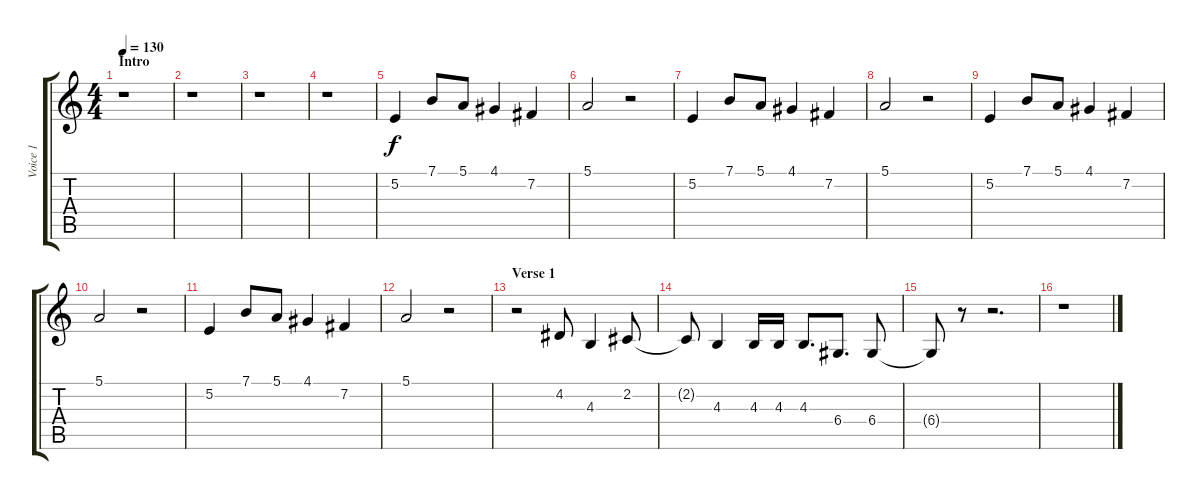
\track ("Voice 1" "Voice 1") {instrument oboe}
\staff {score tabs}
\tuning (E4 B3 G3 D3 A2 E2) {hide}
\ts (4 4)
\section ("" "Intro")
\tempo 130
\clef g2
\ks c
r.1{dy f instrument oboe} |
r.1 |
r.1 |
r.1 |
5.2.4 7.1.8 5.1.8 4.1.4 7.2.4 |
5.1.2 r.2 |
5.2.4 7.1.8 5.1.8 4.1.4 7.2.4 |
5.1.2 r.2 |
5.2.4 7.1.8 5.1.8 4.1.4 7.2.4 |
5.1.2 r.2 |
5.2.4 7.1.8 5.1.8 4.1.4 7.2.4 |
5.1.2 r.2 |
\section ("" "Verse 1")
r.2 4.2.8 4.3.4 2.2.8 |
2.2{t}.8 4.3.4 4.3.16 4.3.16 4.3.8{d} 6.4.8{d} 6.4.8 |
6.4{t}.8 r.8 r.2{d} |
r.1
